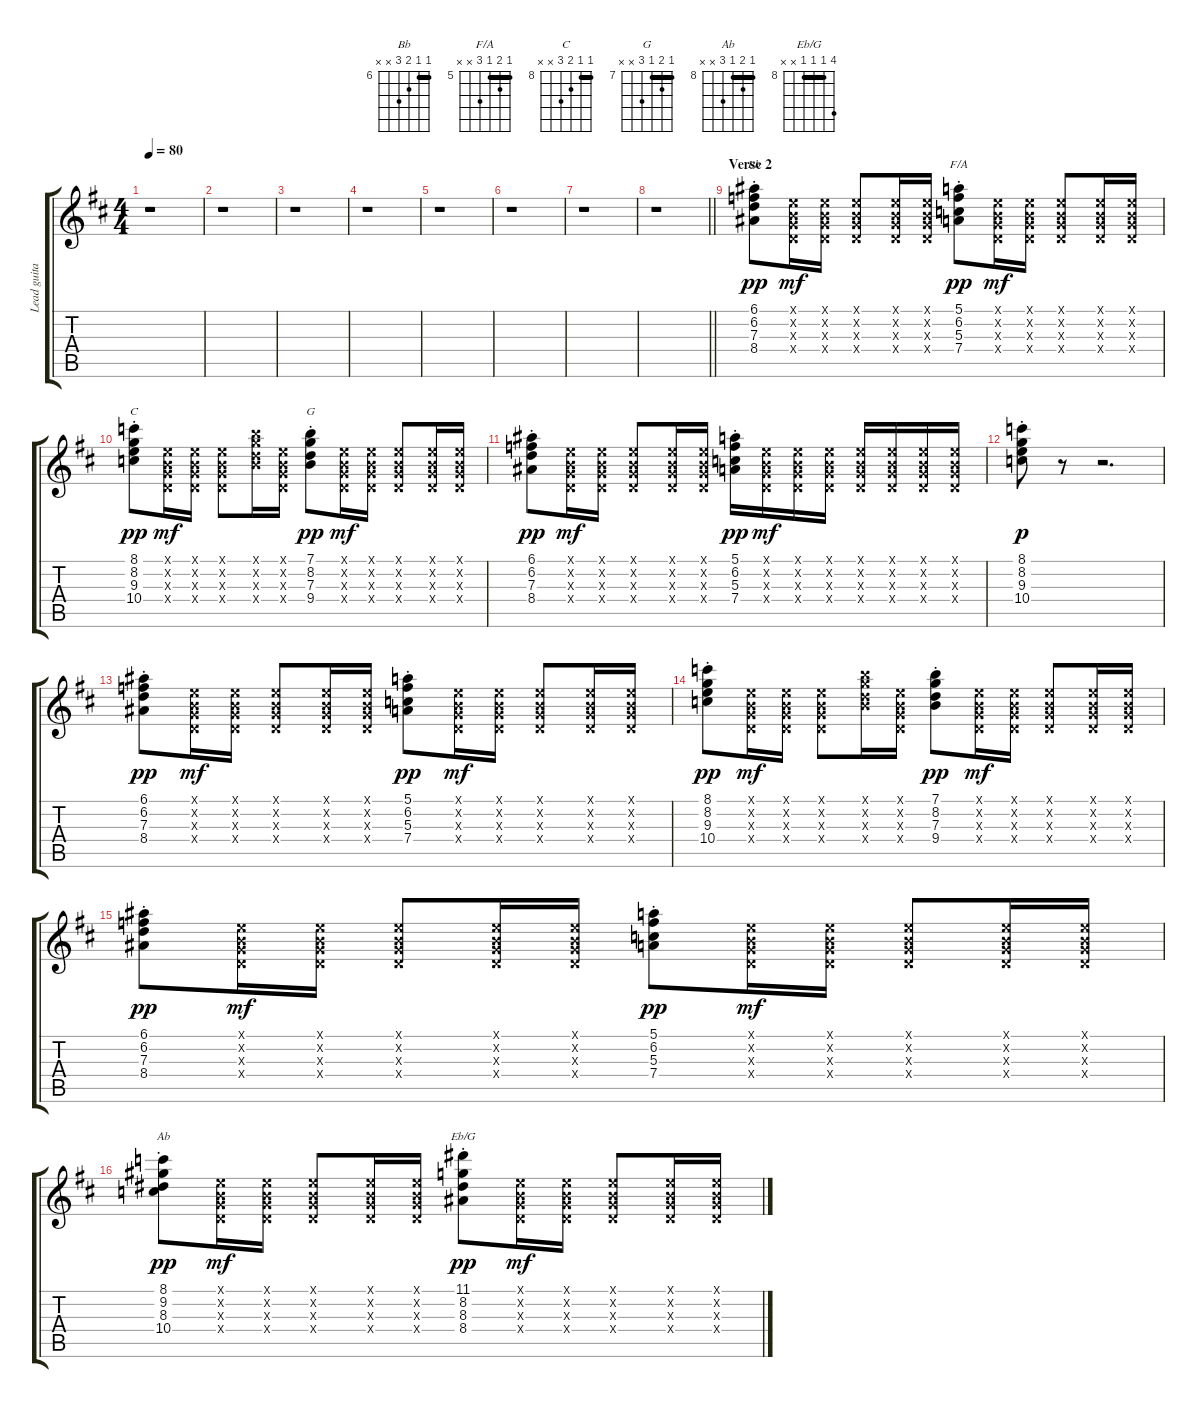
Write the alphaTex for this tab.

\track ("Lead guitar" "Lead guita") {instrument distortionguitar}
\staff {score tabs}
\tuning (E4 B3 G3 D3 A2 E2) {hide}
\chord ("Bb" 6 6 7 8 x x) {firstfret 6 barre 6}
\chord ("F/A" 5 6 5 7 x x) {firstfret 5 barre 5}
\chord ("C" 8 8 9 10 x x) {firstfret 8 barre 8}
\chord ("G" 7 8 7 9 x x) {firstfret 7 barre 7}
\chord ("Ab" 8 9 8 10 x x) {firstfret 8 barre 8}
\chord ("Eb/G" 11 8 8 8 x x) {firstfret 8 barre 8}
\ts (4 4)
\tempo 80
\clef g2
\ks d
r.1{dy f volume 12} |
r.1 |
r.1 |
r.1 |
r.1 |
r.1 |
r.1 |
\barLineRight lightlight
r.1 |
\section ("" "Verse 2")
(6.1{st} 6.2{st} 7.3{st} 8.4{st}).8{ch "Bb" dy pp} (0.1{x} 0.2{x} 0.3{x} 0.4{x}).16{dy mf} (0.1{x} 0.2{x} 0.3{x} 0.4{x}).16 (0.1{x} 0.2{x} 0.3{x} 0.4{x}).8 (0.1{x} 0.2{x} 0.3{x} 0.4{x}).16 (0.1{x} 0.2{x} 0.3{x} 0.4{x}).16 (5.1{st} 6.2{st} 5.3{st} 7.4{st}).8{ch "F/A" dy pp} (0.1{x} 0.2{x} 0.3{x} 0.4{x}).16{dy mf} (0.1{x} 0.2{x} 0.3{x} 0.4{x}).16 (0.1{x} 0.2{x} 0.3{x} 0.4{x}).8 (0.1{x} 0.2{x} 0.3{x} 0.4{x}).16 (0.1{x} 0.2{x} 0.3{x} 0.4{x}).16 |
(8.1{st} 8.2{st} 9.3{st} 10.4{st}).8{ch "C" dy pp} (0.1{x} 0.2{x} 0.3{x} 0.4{x}).16{dy mf} (0.1{x} 0.2{x} 0.3{x} 0.4{x}).16 (0.1{x} 0.2{x} 0.3{x} 0.4{x}).8 (7.1{x} 8.2{x} 7.3{x} 9.4{x}).16 (0.1{x} 0.2{x} 0.3{x} 0.4{x}).16 (7.1{st} 8.2{st} 7.3{st} 9.4{st}).8{ch "G" dy pp} (0.1{x} 0.2{x} 0.3{x} 0.4{x}).16{dy mf} (0.1{x} 0.2{x} 0.3{x} 0.4{x}).16 (0.1{x} 0.2{x} 0.3{x} 0.4{x}).8 (0.1{x} 0.2{x} 0.3{x} 0.4{x}).16 (0.1{x} 0.2{x} 0.3{x} 0.4{x}).16 |
(6.1{st} 6.2{st} 7.3{st} 8.4{st}).8{dy pp} (0.1{x} 0.2{x} 0.3{x} 0.4{x}).16{dy mf} (0.1{x} 0.2{x} 0.3{x} 0.4{x}).16 (0.1{x} 0.2{x} 0.3{x} 0.4{x}).8 (0.1{x} 0.2{x} 0.3{x} 0.4{x}).16 (0.1{x} 0.2{x} 0.3{x} 0.4{x}).16 (5.1{st} 6.2{st} 5.3{st} 7.4{st}).16{dy pp} (0.1{x} 0.2{x} 0.3{x} 0.4{x}).16{dy mf} (0.1{x} 0.2{x} 0.3{x} 0.4{x}).16 (0.1{x} 0.2{x} 0.3{x} 0.4{x}).16 (0.1{x} 0.2{x} 0.3{x} 0.4{x}).16 (0.1{x} 0.2{x} 0.3{x} 0.4{x}).16 (0.1{x} 0.2{x} 0.3{x} 0.4{x}).16 (0.1{x} 0.2{x} 0.3{x} 0.4{x}).16 |
(8.1{st} 8.2{st} 9.3{st} 10.4{st}).8{dy p} r.8 r.2{d} |
(6.1{st} 6.2{st} 7.3{st} 8.4{st}).8{dy pp} (0.1{x} 0.2{x} 0.3{x} 0.4{x}).16{dy mf} (0.1{x} 0.2{x} 0.3{x} 0.4{x}).16 (0.1{x} 0.2{x} 0.3{x} 0.4{x}).8 (0.1{x} 0.2{x} 0.3{x} 0.4{x}).16 (0.1{x} 0.2{x} 0.3{x} 0.4{x}).16 (5.1{st} 6.2{st} 5.3{st} 7.4{st}).8{dy pp} (0.1{x} 0.2{x} 0.3{x} 0.4{x}).16{dy mf} (0.1{x} 0.2{x} 0.3{x} 0.4{x}).16 (0.1{x} 0.2{x} 0.3{x} 0.4{x}).8 (0.1{x} 0.2{x} 0.3{x} 0.4{x}).16 (0.1{x} 0.2{x} 0.3{x} 0.4{x}).16 |
(8.1{st} 8.2{st} 9.3{st} 10.4{st}).8{dy pp} (0.1{x} 0.2{x} 0.3{x} 0.4{x}).16{dy mf} (0.1{x} 0.2{x} 0.3{x} 0.4{x}).16 (0.1{x} 0.2{x} 0.3{x} 0.4{x}).8 (7.1{x} 8.2{x} 7.3{x} 9.4{x}).16 (0.1{x} 0.2{x} 0.3{x} 0.4{x}).16 (7.1{st} 8.2{st} 7.3{st} 9.4{st}).8{dy pp} (0.1{x} 0.2{x} 0.3{x} 0.4{x}).16{dy mf} (0.1{x} 0.2{x} 0.3{x} 0.4{x}).16 (0.1{x} 0.2{x} 0.3{x} 0.4{x}).8 (0.1{x} 0.2{x} 0.3{x} 0.4{x}).16 (0.1{x} 0.2{x} 0.3{x} 0.4{x}).16 |
(6.1{st} 6.2{st} 7.3{st} 8.4{st}).8{dy pp} (0.1{x} 0.2{x} 0.3{x} 0.4{x}).16{dy mf} (0.1{x} 0.2{x} 0.3{x} 0.4{x}).16 (0.1{x} 0.2{x} 0.3{x} 0.4{x}).8 (0.1{x} 0.2{x} 0.3{x} 0.4{x}).16 (0.1{x} 0.2{x} 0.3{x} 0.4{x}).16 (5.1{st} 6.2{st} 5.3{st} 7.4{st}).8{dy pp} (0.1{x} 0.2{x} 0.3{x} 0.4{x}).16{dy mf} (0.1{x} 0.2{x} 0.3{x} 0.4{x}).16 (0.1{x} 0.2{x} 0.3{x} 0.4{x}).8 (0.1{x} 0.2{x} 0.3{x} 0.4{x}).16 (0.1{x} 0.2{x} 0.3{x} 0.4{x}).16 |
(8.1{st} 9.2{st} 8.3{st} 10.4{st}).8{ch "Ab" dy pp} (0.1{x} 0.2{x} 0.3{x} 0.4{x}).16{dy mf} (0.1{x} 0.2{x} 0.3{x} 0.4{x}).16 (0.1{x} 0.2{x} 0.3{x} 0.4{x}).8 (0.1{x} 0.2{x} 0.3{x} 0.4{x}).16 (0.1{x} 0.2{x} 0.3{x} 0.4{x}).16 (11.1{st} 8.2{st} 8.3{st} 8.4{st}).8{ch "Eb/G" dy pp} (0.1{x} 0.2{x} 0.3{x} 0.4{x}).16{dy mf} (0.1{x} 0.2{x} 0.3{x} 0.4{x}).16 (0.1{x} 0.2{x} 0.3{x} 0.4{x}).8 (0.1{x} 0.2{x} 0.3{x} 0.4{x}).16 (0.1{x} 0.2{x} 0.3{x} 0.4{x}).16
